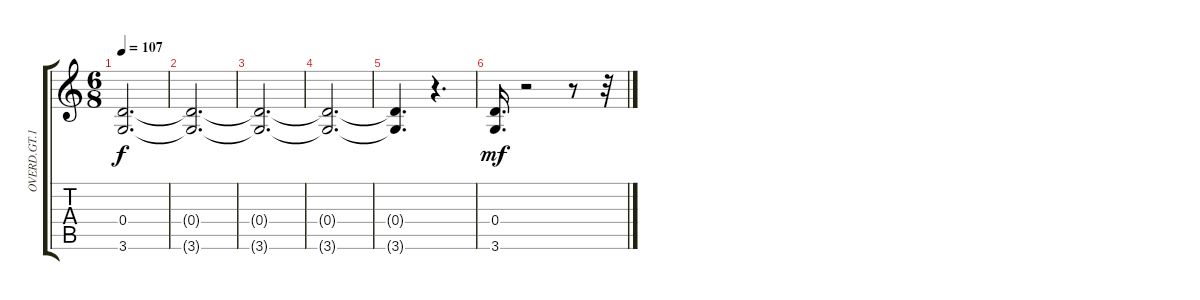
\track ("OVERD.GT.1" "OVERD.GT.1") {instrument overdrivenguitar}
\staff {score tabs}
\tuning (E4 B3 G3 D3 A2 E2) {hide}
\ts (6 8)
\tempo 107
\clef g2
\ks c
(0.4{t} 3.6{t}).2{d dy f} |
(0.4{t} 3.6{t}).2{d} |
(0.4{t} 3.6{t}).2{d} |
(0.4{t} 3.6{t}).2{d} |
(0.4{t} 3.6{t}).4{d} r.4{d} |
(0.4 3.6).16{d dy mf} r.2 r.8 r.32
